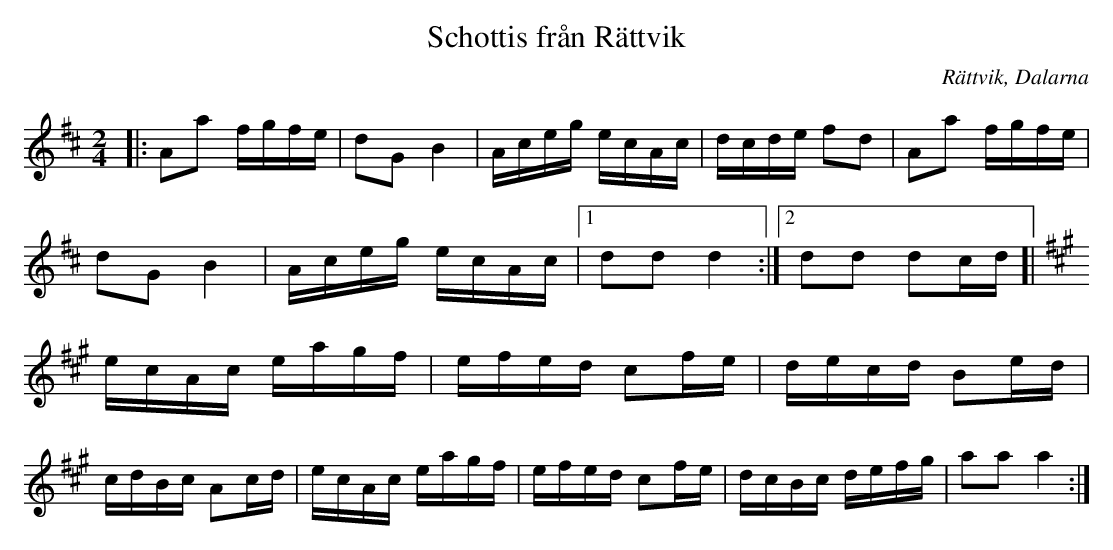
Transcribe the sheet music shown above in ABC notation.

X:1
T: Schottis från Rättvik
O: Rättvik, Dalarna
M:2/4
L:1/16
K:D
|:A2a2 fgfe | d2G2 B4 | Aceg ecAc | dcde f2d2 | A2a2 fgfe | d2G2 B4 | Aceg ecAc |1 d2d2 d4 :|2 d2d2 d2cd ]|[K:A] ecAc eagf | efed c2fe| decd B2ed |
cdBc A2cd| ecAc eagf | efed c2fe | dcBc defg | a2a2 a4 :|
